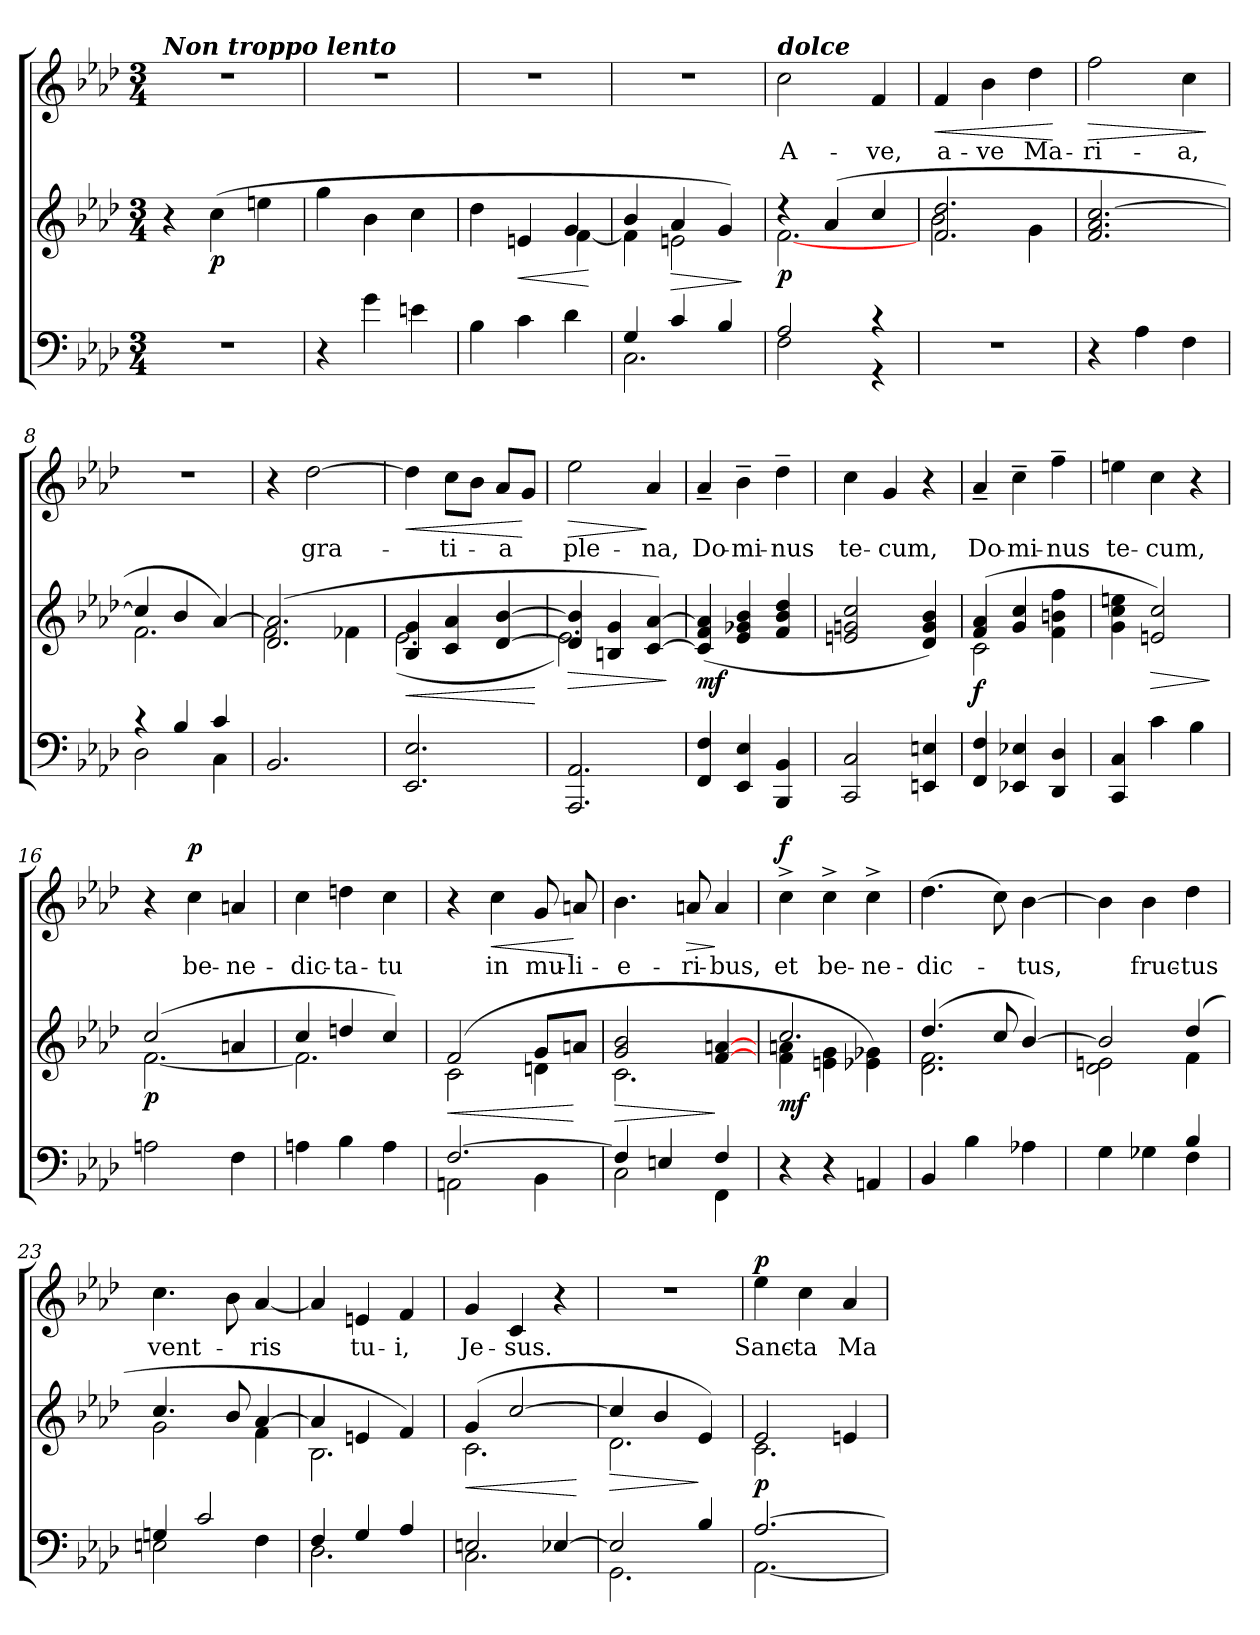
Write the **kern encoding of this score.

**kern	**kern	**dynam	**kern	**text	**dynam
*part2	*part2	*part2	*part1	*part1	*part1
*staff3	*staff2	*staff2/3	*staff1	*staff1	*staff1
*clefF4	*clefG2	*	*clefG2	*	*
*	*	*	*ITrd7c12	*	*
*k[b-e-a-d-]	*k[b-e-a-d-]	*	*k[b-e-a-d-]	*	*
*A-:	*A-:	*	*A-:	*	*
*M3/4	*M3/4	*	*M3/4	*	*
=1	=1	=1	=1	=1	=1
!	!	!	!LO:TX:a:Bi:t=Non troppo lento	!	!
2.r	4r	.	2.r	.	.
!	!	!LO:DY:b	!	!	!
.	(>4cc\	p	.	.	.
.	4een\	.	.	.	.
=2	=2	=2	=2	=2	=2
4r	4gg\	.	2.r	.	.
4g\	4b-\	.	.	.	.
4en\	4cc\	.	.	.	.
=3	=3	=3	=3	=3	=3
*	*^	*	*	*	*
4B-\	4dd-\	2ryy	.	2.r	.	.
!	!	!	!LO:HP:b	!	!	!
4c\	4en/	.	<	.	.	.
4d-\	4g/	[<4f\	.	.	.	.
*	*v	*v	*	*	*	*
.	.	[	.	.	.
=4	=4	=4	=4	=4	=4
*^	*^	*	*	*	*
4G/	2.C\	4b-/	4f\]	.	2.r	.	.
!	!	!	!	!LO:HP:b	!	!	!
4c/	.	4a-/	2en\	>	.	.	.
4B-/	.	4g/)	.	.	.	.	.
*v	*v	*	*	*	*	*	*
*	*v	*v	*	*	*	*
.	.	]	.	.	.
=5	=5	=5	=5	=5	=5
*^	*^	*	*	*	*
!	!	!	!	!	!LO:TX:a:Bi:t=dolce	!	!
!	!	!	!	!LO:DY:b	!	!LO:LY:b	!
2A-/	2F\	4rdd	[<2.f\	p	2c\	A-	.
.	.	(4a-/	.	.	.	.	.
!	!	!	!	!	!	!LO:LY:b	!
4r	4r	4cc/	.	.	4F/	-ve,	.
=6	=6	=6	=6	=6	=6	=6	=6
!	!	!	!	!	!	!LO:LY:b	!LO:HP:b
*v	*v	*	*	*	*	*	*
2.r	2.f/ 2.dd-/	2b-\	.	4F/	a-	<
!	!	!	!	!	!LO:LY:b	!
.	.	.	.	4B-\	-ve	.
!	!	!	!	!	!LO:LY:b	!
.	.	4g\	.	4d-\	Ma-	.
*	*v	*v	*	*	*	*
.	.	.	.	.	[
=7	=7	=7	=7	=7	=7
!	!	!	!	!LO:LY:b	!LO:HP:b
4r	2.f/ 2.a-/ [>2.cc/	.	2f\	-ri-	>
4A-\	.	.	.	.	.
!	!	!	!	!LO:LY:b	!
4F\	.	.	4c\	-a,	.
.	.	.	.	.	]
!!LO:LB:g=z
=8	=8	=8	=8	=8	=8
*^	*^	*	*	*	*
4rB	2D-\	4cc/]	2.f\	.	2.r	.	.
4B-/	.	4b-/	.	.	.	.	.
4c/	4C\	[>4a-/)	.	.	.	.	.
*v	*v	*	*	*	*	*	*
=9	=9	=9	=9	=9	=9	=9
2.BB-/	(2.d-/ 2.a-/]	2f\	.	4r	.	.
!	!	!	!	!	!LO:LY:b	!
.	.	.	.	[2d-\	gra-	.
.	.	4f-X\	.	.	.	.
=10	=10	=10	=10	=10	=10	=10
!	!	!	!LO:HP:b	!	!	!LO:HP:b
2.EE-/ 2.E-/	4B-/ 4g/	(<2.e-\	<	4d-\]	.	<
!	!	!	!	!	!LO:LY:b	!
.	4c/ 4a-/	.	.	8c\L	-ti-	.
.	.	.	.	8B-\J	.	.
!	!	!	!	!	!LO:LY:b	!
.	[<4d-/ [>4b-/	.	.	8A-/L	-a	.
.	.	.	.	8G/J	.	[
*	*v	*v	*	*	*	*
.	.	[	.	.	.
=11	=11	=11	=11	=11	=11
!	!	!LO:HP:b	!	!LO:LY:b	!LO:HP:b
*	*^	*	*	*	*
2.AAA-/ 2.AA-/	4d-/] 4b-/]	2.e-\)	>	2e-\	ple-	>
.	4Bn/ 4g/	.	.	.	.	.
!	!	!	!	!	!LO:LY:b	!
.	[>4c/ [>4a-/)	.	.	4A-/	-na,	]
*	*v	*v	*	*	*	*
.	.	]	.	.	.
=12	=12	=12	=12	=12	=12
!	!	!LO:DY:b	!	!LO:LY:b	!
4FF/ 4F/	(4c/] 4f/ 4a-/]	mf	4A-~</	Do-	.
!	!	!	!	!LO:LY:b	!
4EE-/ 4E-/	4e-/ 4g-X/ 4b-/	.	4B-~>\	-mi-	.
!	!	!	!	!LO:LY:b	!
4BBB-/ 4BB-/	4f/ 4b-/ 4dd-/	.	4d-~>\	-nus	.
=13	=13	=13	=13	=13	=13
!	!	!	!	!LO:LY:b	!
2CC/ 2C/	2en/ 2gn/ 2cc/	.	4c\	te-	.
!	!	!	!	!LO:LY:b	!
.	.	.	4G/	-cum,	.
4EEn/ 4En/	4d-/ 4g/ 4b-/)	.	4r	.	.
=14	=14	=14	=14	=14	=14
*	*^	*	*	*	*
!	!	!	!LO:DY:b	!	!LO:LY:b	!
4FF/ 4F/	(4f/ 4a-/	2c\	f	4A-~</	Do-	.
!	!	!	!	!	!LO:LY:b	!
4EE-X/ 4E-X/	4g/ 4cc/	.	.	4c~>\	-mi-	.
!	!	!	!	!	!LO:LY:b	!
4DD-/ 4D-/	4f\ 4bn\ 4ff\	4ryy	.	4f~>\	-nus	.
!!LO:LB:g=z
=15	=15	=15	=15	=15	=15	=15
!	!	!	!	!	!LO:LY:b	!
*	*v	*v	*	*	*	*
4CC/ 4C/	4g\ 4cc\ 4een\	.	4en\	te-	.
!	!	!LO:HP:b	!	!LO:LY:b	!
4c\	2en/ 2cc/)	>	4c\	-cum,	.
4B-\	.	.	4r	.	.
.	.	]	.	.	.
=16	=16	=16	=16	=16	=16
*	*^	*	*	*	*
!	!	!	!LO:DY:b	!	!	!
2An\	(2cc/	[<2.f\	p	4r	.	.
!	!	!	!	!	!LO:LY:b	!LO:DY:a
.	.	.	.	4c\	be-	p
!	!	!	!	!	!LO:LY:b	!
4F\	4an/	.	.	4An/	-ne-	.
=17	=17	=17	=17	=17	=17	=17
!	!	!	!	!	!LO:LY:b	!
4An\	4cc/	2.f\]	.	4c\	-dic-	.
!	!	!	!	!	!LO:LY:b	!
4B-\	4ddn/	.	.	4dn\	-ta-	.
!	!	!	!	!	!LO:LY:b	!
4A\	4cc/)	.	.	4c\	-tu	.
=18	=18	=18	=18	=18	=18	=18
*^	*	*	*	*	*	*
!	!	!	!	!LO:HP:b	!	!	!
[>2.F/	2AAn\	(2f/	2c\	<	4r	.	.
!	!	!	!	!	!	!LO:LY:b	!LO:HP:b
.	.	.	.	.	4c\	in	<
!	!	!	!	!	!	!LO:LY:b	!
.	4BB-\	8g/L	4dn\	.	8G/	mu-	.
!	!	!	!	!	!	!LO:LY:b	!
.	.	8an/J	.	[	8An/	-li-	[
=19	=19	=19	=19	=19	=19	=19	=19
!	!	!	!	!LO:HP:b	!	!LO:LY:b	!
4F/]	2C\	2g/ 2b-/	2.c\	>	4.B-\	-e-	.
4En/	.	.	.	.	.	.	.
!	!	!	!	!	!	!LO:LY:b	!LO:HP:b
.	.	.	.	.	8An/	-ri-	>
!	!	!	!	!	!	!LO:LY:b	!
4F/	4FF\	[<4f/ [>4an/	.	]	4A/	-bus,	]
=20	=20	=20	=20	=20	=20	=20	=20
!	!	!	!	!LO:DY:b	!	!LO:LY:b	!LO:DY:a
*v	*v	*	*	*	*	*	*
4r	2.cc/	4f\ 4an\	mf	4c^>\	et	f
!	!	!	!	!	!LO:LY:b	!
4r	.	4en\ 4g\	.	4c^>\	be-	.
!	!	!	!	!	!LO:LY:b	!
4AAn/	.	4e-X\ 4g-X\)	.	4c^>\	-ne-	.
!!LO:PB:g=z
=21	=21	=21	=21	=21	=21	=21
!	!	!	!	!	!LO:LY:b	!
4BB-/	(4.dd-/	2.d-\ 2.f\	.	(>4.d-\	-dic-	.
4B-\	.	.	.	.	.	.
.	8cc/	.	.	8c\)	.	.
!	!	!	!	!	!LO:LY:b	!
4A-X\	[>4b-/)	.	.	[4B-\	-tus,	.
=22	=22	=22	=22	=22	=22	=22
*^	*	*	*	*	*	*
2ryy	4G\	2b-/]	2d-\ 2en\	.	4B-\]	.	.
!	!	!	!	!	!	!LO:LY:b	!
.	4G-X\	.	.	.	4B-\	fruc-	.
!	!	!	!	!	!	!LO:LY:b	!
4B-/	4F\	(4dd-/	4f\	.	4d-\	-tus	.
=23	=23	=23	=23	=23	=23	=23	=23
!	!	!	!	!	!	!LO:LY:b	!
4Gn/	2En\	4.cc/	2g\	.	4.c\	vent-	.
2c/	.	.	.	.	.	.	.
.	.	8b-/	.	.	8B-\	.	.
!	!	!	!	!	!	!LO:LY:b	!
.	4F\	[>4a-/	4f\	.	[4A-/	-ris	.
=24	=24	=24	=24	=24	=24	=24	=24
4F/	2.D-\	4a-/]	2.B-\	.	4A-/]	.	.
!	!	!	!	!	!	!LO:LY:b	!
4G/	.	4en/	.	.	4En/	tu-	.
!	!	!	!	!	!	!LO:LY:b	!
4A-/	.	4f/)	.	.	4F/	-i,	.
=25	=25	=25	=25	=25	=25	=25	=25
!	!	!	!	!LO:HP:b	!	!LO:LY:b	!
2En/	2.C\	(4g/	2.c\	<	4G/	Je-	.
!	!	!	!	!	!	!LO:LY:b	!
.	.	[>2cc/	.	.	4C/	-sus.	.
[>4E-X/	.	.	.	.	4r	.	.
*v	*v	*	*	*	*	*	*
*	*v	*v	*	*	*	*
.	.	[	.	.	.
=26	=26	=26	=26	=26	=26
*^	*	*	*	*	*
!	!	!	!LO:HP:b	!	!	!
*	*	*^	*	*	*	*
2E-/]	2.GG\	4cc/]	2.d-\	>	2.r	.	.
.	.	4b-/	.	.	.	.	.
4B-/	.	4e-/)	.	]	.	.	.
!!LO:LB:g=z
=27	=27	=27	=27	=27	=27	=27	=27
!	!	!	!	!LO:DY:b	!	!LO:LY:b	!LO:DY:a
[>2.A-/	[<2.AA-\	2e-/	2.c\	p	4e-\	Sanc-	p
!	!	!	!	!	!	!LO:LY:b	!
.	.	.	.	.	4c\	-ta	.
!	!	!	!	!	!	!LO:LY:b	!
.	.	4en/	.	.	4A-/	Ma-	.
*v	*v	*	*	*	*	*	*
*	*v	*v	*	*	*	*
=	=	=	=	=	=
*-	*-	*-	*-	*-	*-
